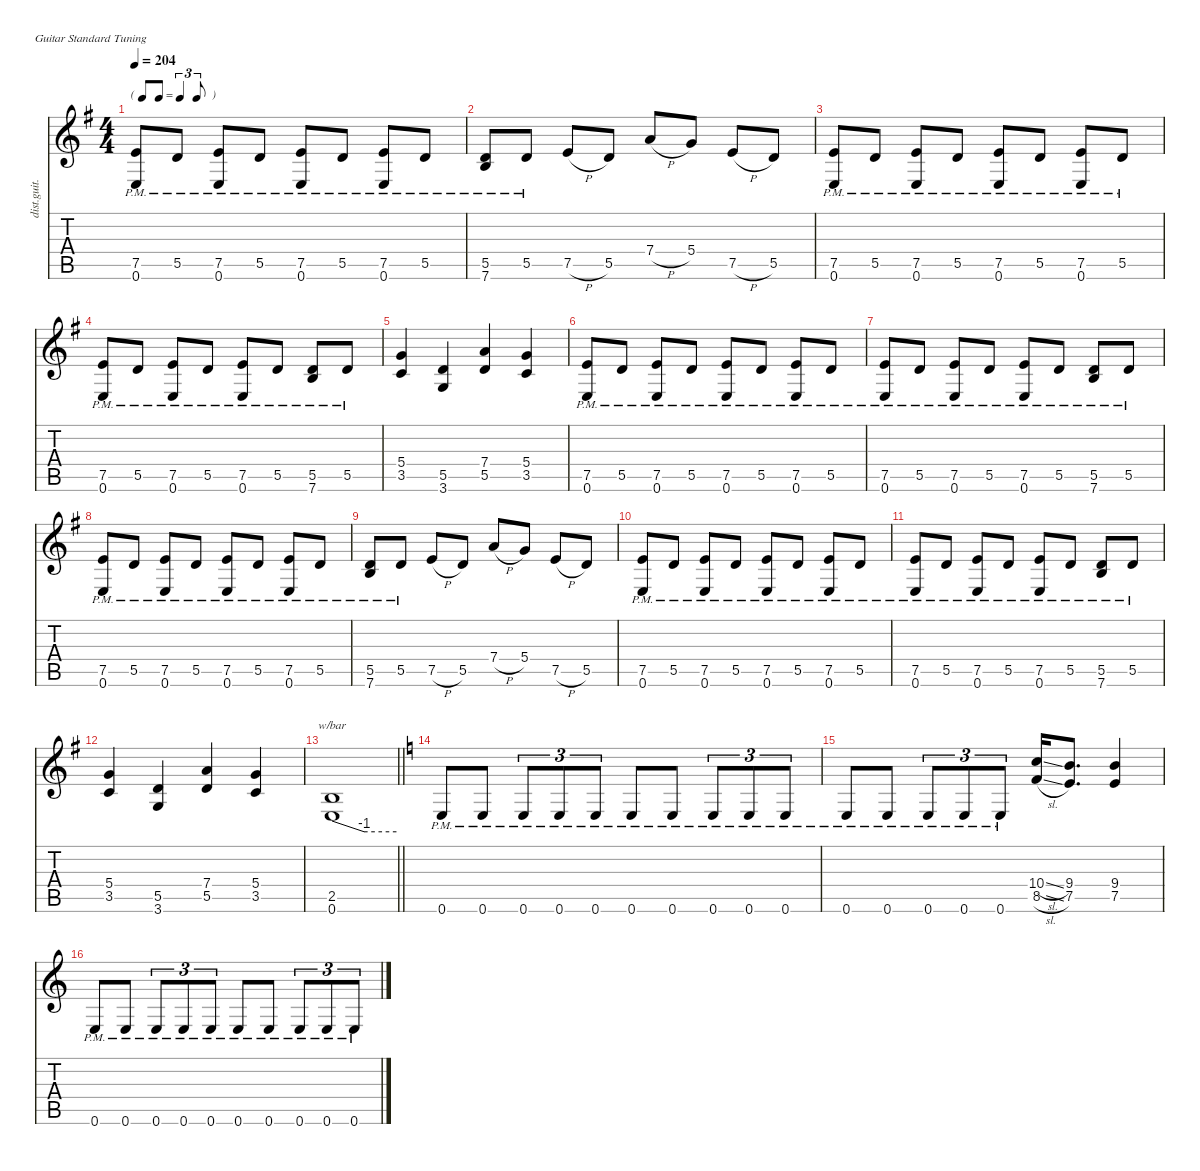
\defaultSystemsLayout 4
\hideDynamics
\bracketExtendMode nobrackets
\otherSystemsTrackNameOrientation horizontal
\track ("Guitar 2" "dist.guit.") {defaultSystemsLayout 8 instrument distortionguitar}
\staff {score tabs}
\tuning (E4 B3 G3 D3 A2 E2)
\ts (4 4)
\tf triplet8th
\tempo 204
\clef g2
\ks eminor
(7.5{pm acc forcenatural} 0.6{pm acc forcenatural}).8{dy f beam Up} 5.5{pm acc forcenatural}.8{beam Up} (7.5{pm acc forcenatural} 0.6{pm acc forcenatural}).8{beam Up} 5.5{pm acc forcenatural}.8{beam Up} (7.5{pm acc forcenatural} 0.6{pm acc forcenatural}).8{beam Up} 5.5{pm acc forcenatural}.8{beam Up} (7.5{pm acc forcenatural} 0.6{pm acc forcenatural}).8{beam Up} 5.5{pm acc forcenatural}.8{beam Up} |
(5.5{pm acc forcenatural} 7.6{pm acc forcenatural}).8{beam Up} 5.5{pm acc forcenatural}.8{beam Up} 7.5{h acc forcenatural}.8{beam Up} 5.5{acc forcenatural}.8{beam Up} 7.4{h acc forcenatural}.8{beam Up} 5.4{acc forcenatural}.8{beam Up} 7.5{h acc forcenatural}.8{beam Up} 5.5{acc forcenatural}.8{beam Up} |
(7.5{pm acc forcenatural} 0.6{pm acc forcenatural}).8{beam Up} 5.5{pm acc forcenatural}.8{beam Up} (7.5{pm acc forcenatural} 0.6{pm acc forcenatural}).8{beam Up} 5.5{pm acc forcenatural}.8{beam Up} (7.5{pm acc forcenatural} 0.6{pm acc forcenatural}).8{beam Up} 5.5{pm acc forcenatural}.8{beam Up} (7.5{pm acc forcenatural} 0.6{pm acc forcenatural}).8{beam Up} 5.5{pm acc forcenatural}.8{beam Up} |
(7.5{pm acc forcenatural} 0.6{pm acc forcenatural}).8{beam Up} 5.5{pm acc forcenatural}.8{beam Up} (7.5{pm acc forcenatural} 0.6{pm acc forcenatural}).8{beam Up} 5.5{pm acc forcenatural}.8{beam Up} (7.5{pm acc forcenatural} 0.6{pm acc forcenatural}).8{beam Up} 5.5{pm acc forcenatural}.8{beam Up} (5.5{pm acc forcenatural} 7.6{pm acc forcenatural}).8{beam Up} 5.5{pm acc forcenatural}.8{beam Up} |
(5.4{acc forcenatural} 3.5{acc forcenatural}).4{beam Up} (5.5{acc forcenatural} 3.6{acc forcenatural}).4{beam Up} (7.4{acc forcenatural} 5.5{acc forcenatural}).4{beam Up} (5.4{acc forcenatural} 3.5{acc forcenatural}).4{beam Up} |
(7.5{pm acc forcenatural} 0.6{pm acc forcenatural}).8{beam Up} 5.5{pm acc forcenatural}.8{beam Up} (7.5{pm acc forcenatural} 0.6{pm acc forcenatural}).8{beam Up} 5.5{pm acc forcenatural}.8{beam Up} (7.5{pm acc forcenatural} 0.6{pm acc forcenatural}).8{beam Up} 5.5{pm acc forcenatural}.8{beam Up} (7.5{pm acc forcenatural} 0.6{pm acc forcenatural}).8{beam Up} 5.5{pm acc forcenatural}.8{beam Up} |
(7.5{pm acc forcenatural} 0.6{pm acc forcenatural}).8{beam Up} 5.5{pm acc forcenatural}.8{beam Up} (7.5{pm acc forcenatural} 0.6{pm acc forcenatural}).8{beam Up} 5.5{pm acc forcenatural}.8{beam Up} (7.5{pm acc forcenatural} 0.6{pm acc forcenatural}).8{beam Up} 5.5{pm acc forcenatural}.8{beam Up} (5.5{pm acc forcenatural} 7.6{pm acc forcenatural}).8{beam Up} 5.5{pm acc forcenatural}.8{beam Up} |
(7.5{pm acc forcenatural} 0.6{pm acc forcenatural}).8{beam Up} 5.5{pm acc forcenatural}.8{beam Up} (7.5{pm acc forcenatural} 0.6{pm acc forcenatural}).8{beam Up} 5.5{pm acc forcenatural}.8{beam Up} (7.5{pm acc forcenatural} 0.6{pm acc forcenatural}).8{beam Up} 5.5{pm acc forcenatural}.8{beam Up} (7.5{pm acc forcenatural} 0.6{pm acc forcenatural}).8{beam Up} 5.5{pm acc forcenatural}.8{beam Up} |
(5.5{pm acc forcenatural} 7.6{pm acc forcenatural}).8{beam Up} 5.5{pm acc forcenatural}.8{beam Up} 7.5{h acc forcenatural}.8{beam Up} 5.5{acc forcenatural}.8{beam Up} 7.4{h acc forcenatural}.8{beam Up} 5.4{acc forcenatural}.8{beam Up} 7.5{h acc forcenatural}.8{beam Up} 5.5{acc forcenatural}.8{beam Up} |
(7.5{pm acc forcenatural} 0.6{pm acc forcenatural}).8{beam Up} 5.5{pm acc forcenatural}.8{beam Up} (7.5{pm acc forcenatural} 0.6{pm acc forcenatural}).8{beam Up} 5.5{pm acc forcenatural}.8{beam Up} (7.5{pm acc forcenatural} 0.6{pm acc forcenatural}).8{beam Up} 5.5{pm acc forcenatural}.8{beam Up} (7.5{pm acc forcenatural} 0.6{pm acc forcenatural}).8{beam Up} 5.5{pm acc forcenatural}.8{beam Up} |
(7.5{pm acc forcenatural} 0.6{pm acc forcenatural}).8{beam Up} 5.5{pm acc forcenatural}.8{beam Up} (7.5{pm acc forcenatural} 0.6{pm acc forcenatural}).8{beam Up} 5.5{pm acc forcenatural}.8{beam Up} (7.5{pm acc forcenatural} 0.6{pm acc forcenatural}).8{beam Up} 5.5{pm acc forcenatural}.8{beam Up} (5.5{pm acc forcenatural} 7.6{pm acc forcenatural}).8{beam Up} 5.5{pm acc forcenatural}.8{beam Up} |
(5.4{acc forcenatural} 3.5{acc forcenatural}).4{beam Up} (5.5{acc forcenatural} 3.6{acc forcenatural}).4{beam Up} (7.4{acc forcenatural} 5.5{acc forcenatural}).4{beam Up} (5.4{acc forcenatural} 3.5{acc forcenatural}).4{beam Up} |
\barLineRight lightlight
(2.5{acc forcenatural} 0.6{acc forcenatural}).1{tbe (custom default 0 0 30 -4 30 -4 60 -4) beam Up} |
\ks aminor
0.6{pm}.8{beam Up} 0.6{pm}.8{beam Up} 0.6{pm}.8{tu (3 2) beam Up} 0.6{pm}.8{tu (3 2) beam Up} 0.6{pm}.8{tu (3 2) beam Up} 0.6{pm}.8{beam Up} 0.6{pm}.8{beam Up} 0.6{pm}.8{tu (3 2) beam Up} 0.6{pm}.8{tu (3 2) beam Up} 0.6{pm}.8{tu (3 2) beam Up} |
0.6{pm}.8{beam Up} 0.6{pm}.8{beam Up} 0.6{pm}.8{tu (3 2) beam Up} 0.6{pm}.8{tu (3 2) beam Up} 0.6{pm}.8{tu (3 2) beam Up} (10.4{sl} 8.5{sl}).16{beam Up} (9.4 7.5).8{d beam Up} (9.4 7.5).4{beam Up} |
0.6{pm}.8{beam Up} 0.6{pm}.8{beam Up} 0.6{pm}.8{tu (3 2) beam Up} 0.6{pm}.8{tu (3 2) beam Up} 0.6{pm}.8{tu (3 2) beam Up} 0.6{pm}.8{beam Up} 0.6{pm}.8{beam Up} 0.6{pm}.8{tu (3 2) beam Up} 0.6{pm}.8{tu (3 2) beam Up} 0.6{pm}.8{tu (3 2) beam Up}
